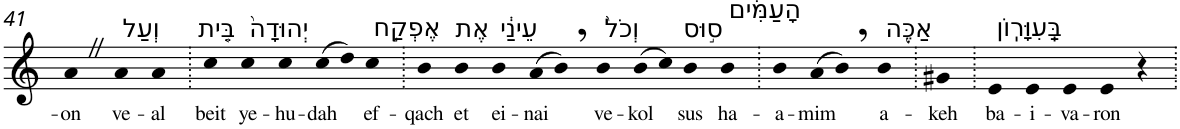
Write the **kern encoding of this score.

**kern	**text
*part1	*part1
*staff1	*staff1
*I"Piano	*
*I'Pno	*
!!LO:PB:g=z
*clefG2	*
*k[]	*
=41	=41
!	!LO:LY:b
4aZ	-on
!LO:TX:a:t=וְעַל	!
!	!LO:LY:b
4a	ve-
!	!LO:LY:b
4a	-al
=42.	=42.
!LO:TX:a:t=בֵּ֤ית	!
!	!LO:LY:b
4cc	beit
!LO:TX:a:t=יְהוּדָה֙	!
!	!LO:LY:b
4cc	ye-
!	!LO:LY:b
4cc	-hu-
!	!LO:LY:b
(>8cc	-dah
8dd)	.
!LO:TX:a:t=אֶפְקַ֣ח	!
!	!LO:LY:b
4cc	ef-
=43.	=43.
!	!LO:LY:b
4b	-qach
!LO:TX:a:t=אֶת	!
!	!LO:LY:b
4b	et
!LO:TX:a:t=עֵינַ֔י	!
!	!LO:LY:b
4b	ei-
!	!LO:LY:b
(>8a	-nai
8b,)	.
!LO:TX:a:t=וְכֹל֙	!
!	!LO:LY:b
4b	ve-
!	!LO:LY:b
(>8b	-kol
8cc)	.
!LO:TX:a:t=ס֣וּס	!
!	!LO:LY:b
4b	sus
!LO:TX:a:t=הָעַמִּ֔ים	!
!	!LO:LY:b
4b	ha-
=44.	=44.
!	!LO:LY:b
4b	-a-
!	!LO:LY:b
(>8a	-mim
8b,)	.
!LO:TX:a:t=אַכֶּ֖ה	!
!	!LO:LY:b
4b	a-
=45.	=45.
!	!LO:LY:b
4g#X	-keh
=46.	=46.
!LO:TX:a:t=בַּֽעִוָּרֽוֹן	!
!	!LO:LY:b
4e	ba-
!	!LO:LY:b
4e	-i-
!	!LO:LY:b
4e	-va-
!	!LO:LY:b
4e	-ron
4r	.
=.	=.
*-	*-
